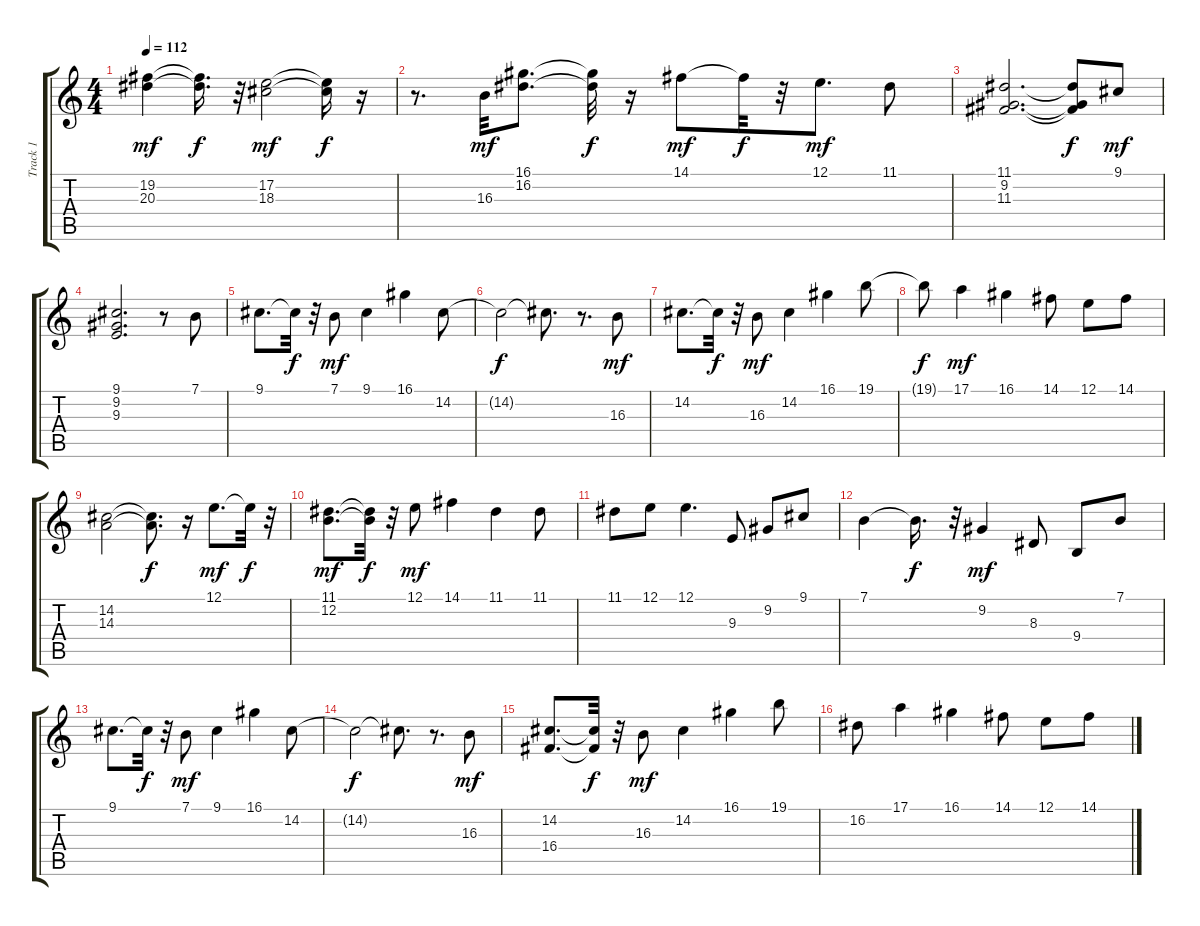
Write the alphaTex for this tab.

\track ("Track 1" "Track 1") {instrument acousticgrandpiano}
\staff {score tabs}
\tuning (E4 B3 G3 D3 A2 E2) {hide}
\ts (4 4)
\tempo 112
\clef g2
\ks c
(19.2 20.3).4{dy mf} (19.2{t} 20.3{t}).16{d dy f} r.32 (17.2 18.3).2{dy mf} (17.2{t} 18.3{t}).16{dy f} r.16 |
r.8{d} 16.3.32{dy mf} (16.1 16.2).8{d} (16.1{t} 16.2{t}).32{dy f} r.16 14.1.8{dy mf} 14.1{t}.32{dy f} r.32 12.1.8{d dy mf} 11.1.8 |
(11.1 9.2 11.3).2{d} (11.1{t} 9.2{t} 11.3{t}).8{dy f} 9.1.8{dy mf} |
(9.1 9.2 9.3).2{d} r.8 7.1.8 |
9.1.8{d} 9.1{t}.32{dy f} r.32 7.1.8{dy mf} 9.1.4 16.1.4 14.2.8 |
14.2{t}.2{dy f} 14.2{t}.8{d} r.8{d} 16.3.8{dy mf} |
14.2.8{d} 14.2{t}.32{dy f} r.32 16.3.8{dy mf} 14.2.4 16.1.4 19.1.8 |
19.1{t}.8{dy f} 17.1.4{dy mf} 16.1.4 14.1.8 12.1.8 14.1.8 |
(14.2 14.3).2 (14.2{t} 14.3{t}).8{d dy f} r.16 12.1.8{d dy mf} 12.1{t}.32{dy f} r.32 |
(11.1 12.2).8{d dy mf} (11.1{t} 12.2{t}).32{dy f} r.32 12.1.8{dy mf} 14.1.4 11.1.4 11.1.8 |
11.1.8 12.1.8 12.1.4{d} 9.3.8 9.2.8 9.1.8 |
7.1.4 7.1{t}.16{d dy f} r.32 9.2.4{dy mf} 8.3.8 9.4.8 7.1.8 |
9.1.8{d} 9.1{t}.32{dy f} r.32 7.1.8{dy mf} 9.1.4 16.1.4 14.2.8 |
14.2{t}.2{dy f} 14.2{t}.8{d} r.8{d} 16.3.8{dy mf} |
(14.2 16.4).8{d} (14.2{t} 16.4{t}).32{dy f} r.32 16.3.8{dy mf} 14.2.4 16.1.4 19.1.8 |
16.2.8 17.1.4 16.1.4 14.1.8 12.1.8 14.1.8
